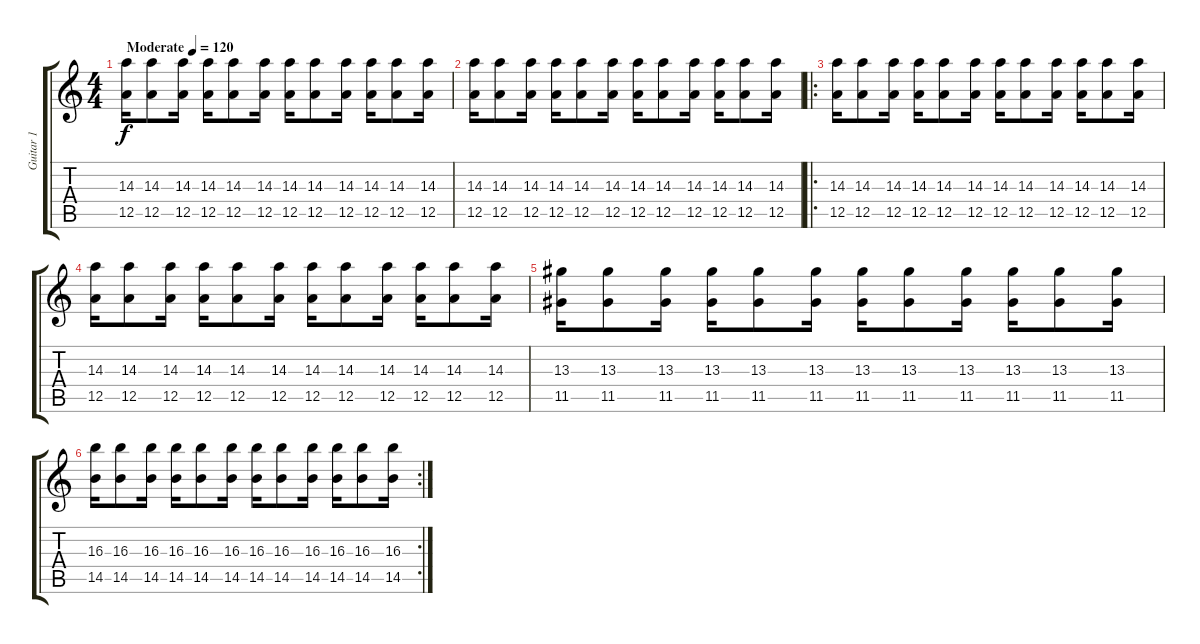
\track ("Guitar 1" "Guitar 1") {instrument distortionguitar}
\staff {score tabs}
\tuning (E4 B3 G3 D3 A2 D2) {hide}
\ts (4 4)
\tempo (120 "Moderate")
\clef g2
\ks c
(14.3 12.5).16{dy f instrument distortionguitar} (14.3 12.5).8 (14.3 12.5).16 (14.3 12.5).16 (14.3 12.5).8 (14.3 12.5).16 (14.3 12.5).16 (14.3 12.5).8 (14.3 12.5).16 (14.3 12.5).16 (14.3 12.5).8 (14.3 12.5).16 |
(14.3 12.5).16 (14.3 12.5).8 (14.3 12.5).16 (14.3 12.5).16 (14.3 12.5).8 (14.3 12.5).16 (14.3 12.5).16 (14.3 12.5).8 (14.3 12.5).16 (14.3 12.5).16 (14.3 12.5).8 (14.3 12.5).16 |
\ro
(14.3 12.5).16 (14.3 12.5).8 (14.3 12.5).16 (14.3 12.5).16 (14.3 12.5).8 (14.3 12.5).16 (14.3 12.5).16 (14.3 12.5).8 (14.3 12.5).16 (14.3 12.5).16 (14.3 12.5).8 (14.3 12.5).16 |
(14.3 12.5).16 (14.3 12.5).8 (14.3 12.5).16 (14.3 12.5).16 (14.3 12.5).8 (14.3 12.5).16 (14.3 12.5).16 (14.3 12.5).8 (14.3 12.5).16 (14.3 12.5).16 (14.3 12.5).8 (14.3 12.5).16 |
(13.3 11.5).16 (13.3 11.5).8 (13.3 11.5).16 (13.3 11.5).16 (13.3 11.5).8 (13.3 11.5).16 (13.3 11.5).16 (13.3 11.5).8 (13.3 11.5).16 (13.3 11.5).16 (13.3 11.5).8 (13.3 11.5).16 |
\rc 2
(16.3 14.5).16 (16.3 14.5).8 (16.3 14.5).16 (16.3 14.5).16 (16.3 14.5).8 (16.3 14.5).16 (16.3 14.5).16 (16.3 14.5).8 (16.3 14.5).16 (16.3 14.5).16 (16.3 14.5).8 (16.3 14.5).16
